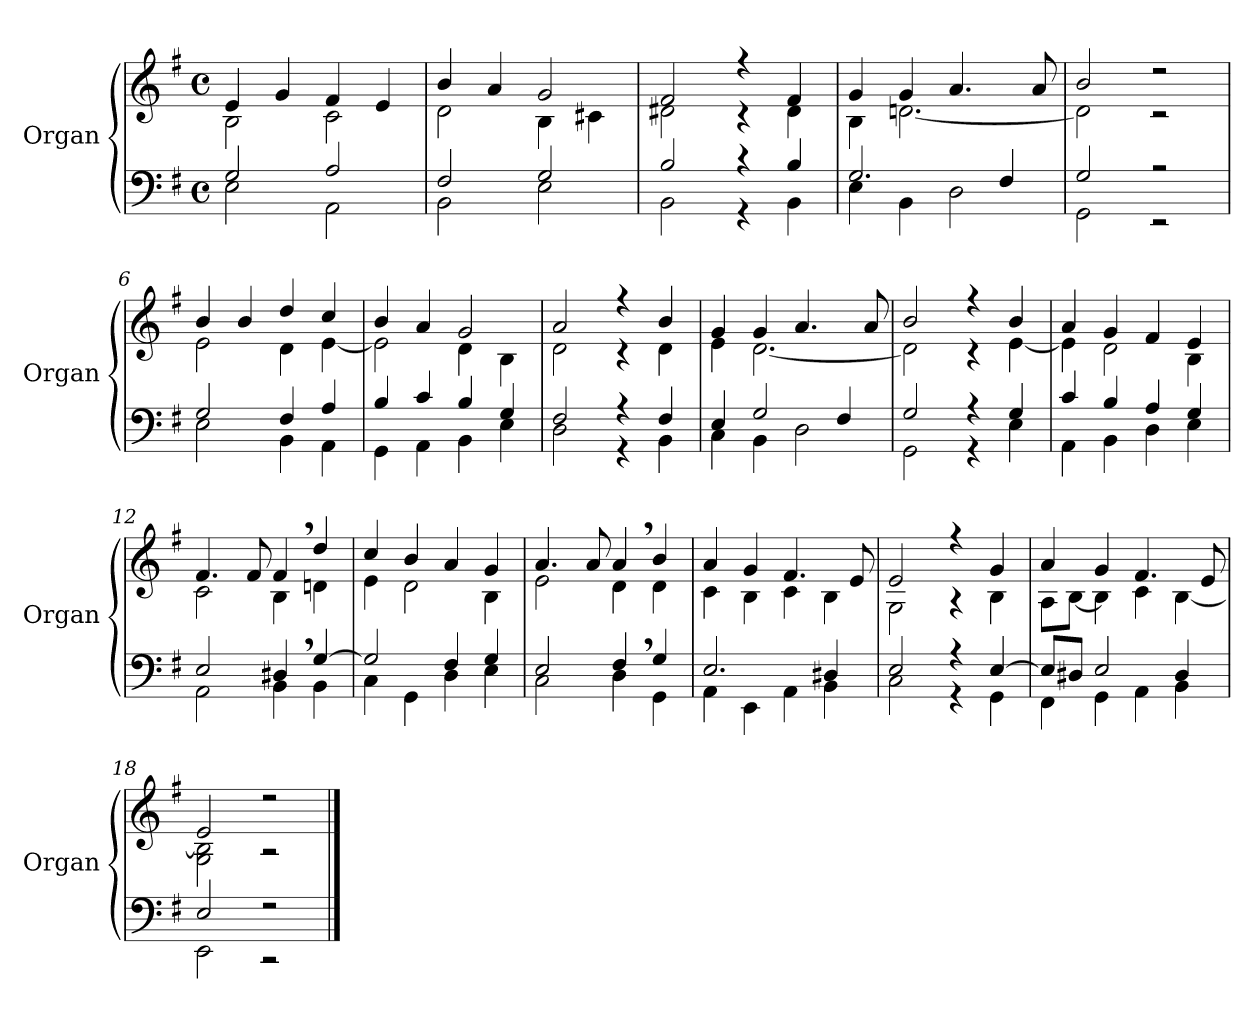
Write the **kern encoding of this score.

**kern	**kern
*part1	*part1
*staff2	*staff1
*I"Organ	*
*I'Organ	*
*clefF4	*clefG2
*k[f#]	*k[f#]
*M4/4	*M4/4
*met(c)	*met(c)
=1	=1
*^	*^
2G/	2E\	4e/	2B\
.	.	4g/	.
2A/	2AA\	4f#/	2c\
.	.	4e/	.
=2	=2	=2	=2
2F#/	2BB\	4b/	2d\
.	.	4a/	.
2G/	2E\	2g/	4B\
.	.	.	4c#X\
=3	=3	=3	=3
2B/	2BB\	2f#/	2d#X\
4r	4r	4r	4r
4B/	4BB\	4f#/	4d#\
=4	=4	=4	=4
2.G/	4E\	4g/	4B\
.	4BB\	4g/	[<2.dn\
.	2D\	4.a/	.
4F#/	.	.	.
.	.	8a/	.
=5	=5	=5	=5
2G/	2GG\	2b/	2d\]
2r	2r	2r	2r
=6	=6	=6	=6
2G/	2E\	4b/	2e\
.	.	4b/	.
4F#/	4BB\	4dd/	4d\
4A/	4AA\	4cc/	[<4e\
=7	=7	=7	=7
4B/	4GG\	4b/	2e\]
4c/	4AA\	4a/	.
4B/	4BB\	2g/	4d\
4G/	4E\	.	4B\
=8	=8	=8	=8
2F#/	2D\	2a/	2d\
4r	4r	4r	4r
4F#/	4BB\	4b/	4d\
=9	=9	=9	=9
4E/	4C\	4g/	4e\
2G/	4BB\	4g/	[<2.d\
.	2D\	4.a/	.
4F#/	.	.	.
.	.	8a/	.
=10	=10	=10	=10
2G/	2GG\	2b/	2d\]
4r	4r	4r	4r
4G/	4E\	4b/	[<4e\
=11	=11	=11	=11
4c/	4AA\	4a/	4e\]
4B/	4BB\	4g/	2d\
4A/	4D\	4f#/	.
4G/	4E\	4e/	4B\
=12	=12	=12	=12
2E/	2AA\	4.f#/	2c\
.	.	8f#/	.
4D#X,>/	4BB\	4f#,>/	4B\
[>4G/	4BB\	4dd/	4dn\
=13	=13	=13	=13
2G/]	4C\	4cc/	4e\
.	4GG\	4b/	2d\
4F#/	4D\	4a/	.
4G/	4E\	4g/	4B\
=14	=14	=14	=14
2E/	2C\	4.a/	2e\
.	.	8a/	.
4F#,</	4D\	4a,>/	4d\
4G/	4GG\	4b/	4d\
=15	=15	=15	=15
2.E/	4AA\	4a/	4c\
.	4EE\	4g/	4B\
.	4AA\	4.f#/	4c\
4D#X/	4BB\	.	4B\
.	.	8e/	.
=16	=16	=16	=16
2E/	2C\	2e/	2G\
4r	4r	4r	4r
[>4E/	4GG\	4g/	4B\
=17	=17	=17	=17
8E/L]	4FF#\	4a/	8A\L
8D#X/J	.	.	[<8B\J
2E/	4GG\	4g/	4B\]
.	4AA\	4.f#/	4c\
4D#/	4BB\	.	[<4B\
.	.	8e/	.
=18	=18	=18	=18
2E/	2EE\	2e/	2G\ 2B\]
2r	2r	2r	2r
*v	*v	*	*
*	*v	*v
==	==
*-	*-
